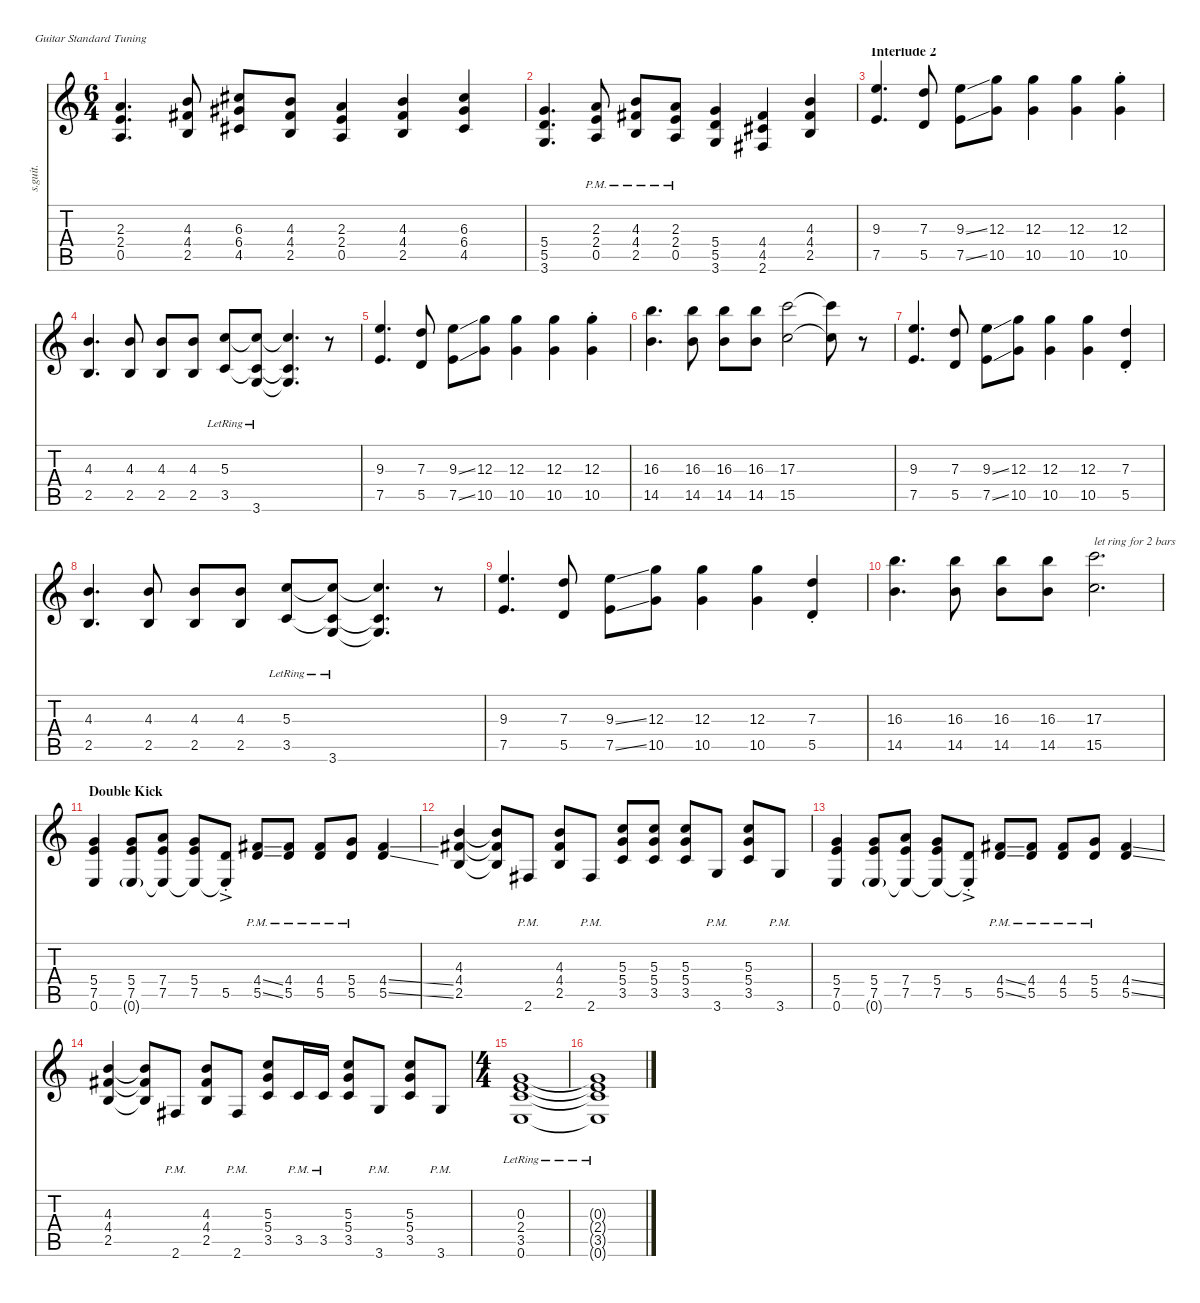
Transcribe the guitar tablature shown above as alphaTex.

\defaultSystemsLayout 4
\hideDynamics
\bracketExtendMode nobrackets
\track ("Kirk Hammett - Lead Distortion" "s.guit.") {instrument distortionguitar}
\staff {score tabs}
\tuning (E4 B3 G3 D3 A2 E2)
\ts (6 4)
\tempo (103 hide)
\clef g2
\ks c
(2.3 2.4 0.5).4{d lyrics (0 "") lyrics (1 "") lyrics (2 "") lyrics (3 "") lyrics (4 "") dy f} (4.3 4.4{acc #} 2.5).8{lyrics (0 "") lyrics (1 "") lyrics (2 "") lyrics (3 "") lyrics (4 "")} (6.3{acc #} 6.4{acc #} 4.5{acc #}).8{lyrics (0 "") lyrics (1 "") lyrics (2 "") lyrics (3 "") lyrics (4 "")} (4.3 4.4{acc #} 2.5).8{lyrics (0 "") lyrics (1 "") lyrics (2 "") lyrics (3 "") lyrics (4 "")} (2.3 2.4 0.5).4{lyrics (0 "") lyrics (1 "") lyrics (2 "") lyrics (3 "") lyrics (4 "")} (4.3 4.4{acc #} 2.5).4{lyrics (0 "") lyrics (1 "") lyrics (2 "") lyrics (3 "") lyrics (4 "")} (6.3{acc #} 6.4{acc #} 4.5{acc #}).4{lyrics (0 "") lyrics (1 "") lyrics (2 "") lyrics (3 "") lyrics (4 "")} |
(5.4 5.5 3.6).4{d lyrics (0 "") lyrics (1 "") lyrics (2 "") lyrics (3 "") lyrics (4 "")} (2.3{pm} 2.4{pm} 0.5{pm}).8{lyrics (0 "") lyrics (1 "") lyrics (2 "") lyrics (3 "") lyrics (4 "")} (4.3{pm} 4.4{pm acc #} 2.5{pm}).8{lyrics (0 "") lyrics (1 "") lyrics (2 "") lyrics (3 "") lyrics (4 "")} (2.3{pm} 2.4{pm} 0.5{pm}).8{lyrics (0 "") lyrics (1 "") lyrics (2 "") lyrics (3 "") lyrics (4 "")} (5.4 5.5 3.6).4{lyrics (0 "") lyrics (1 "") lyrics (2 "") lyrics (3 "") lyrics (4 "")} (4.4{acc #} 4.5{acc #} 2.6{acc #}).4{lyrics (0 "") lyrics (1 "") lyrics (2 "") lyrics (3 "") lyrics (4 "")} (4.3 4.4{acc #} 2.5).4{lyrics (0 "") lyrics (1 "") lyrics (2 "") lyrics (3 "") lyrics (4 "")} |
\section ("" "Interlude 2")
\tempo (108 hide)
(9.3 7.5).4{d lyrics (0 "") lyrics (1 "") lyrics (2 "") lyrics (3 "") lyrics (4 "")} (7.3 5.5).8{lyrics (0 "") lyrics (1 "") lyrics (2 "") lyrics (3 "") lyrics (4 "")} (9.3{ss} 7.5{ss}).8{lyrics (0 "") lyrics (1 "") lyrics (2 "") lyrics (3 "") lyrics (4 "")} (12.3 10.5).8{lyrics (0 "") lyrics (1 "") lyrics (2 "") lyrics (3 "") lyrics (4 "")} (12.3 10.5).4{lyrics (0 "") lyrics (1 "") lyrics (2 "") lyrics (3 "") lyrics (4 "")} (12.3 10.5).4{lyrics (0 "") lyrics (1 "") lyrics (2 "") lyrics (3 "") lyrics (4 "")} (12.3{st} 10.5{st}).4{lyrics (0 "") lyrics (1 "") lyrics (2 "") lyrics (3 "") lyrics (4 "")} |
(4.3 2.5).4{d lyrics (0 "") lyrics (1 "") lyrics (2 "") lyrics (3 "") lyrics (4 "")} (4.3 2.5).8{lyrics (0 "") lyrics (1 "") lyrics (2 "") lyrics (3 "") lyrics (4 "")} (4.3 2.5).8{lyrics (0 "") lyrics (1 "") lyrics (2 "") lyrics (3 "") lyrics (4 "")} (4.3 2.5).8{lyrics (0 "") lyrics (1 "") lyrics (2 "") lyrics (3 "") lyrics (4 "")} (5.3{lr} 3.5{lr}).8{lyrics (0 "") lyrics (1 "") lyrics (2 "") lyrics (3 "") lyrics (4 "")} (5.3{lr t} 3.5{lr t} 3.6{lr}).8{lyrics (0 "") lyrics (1 "") lyrics (2 "") lyrics (3 "") lyrics (4 "")} (5.3{t} 3.5{t} 3.6{t}).4{d lyrics (0 "") lyrics (1 "") lyrics (2 "") lyrics (3 "") lyrics (4 "")} r.8 |
(9.3 7.5).4{d lyrics (0 "") lyrics (1 "") lyrics (2 "") lyrics (3 "") lyrics (4 "")} (7.3 5.5).8{lyrics (0 "") lyrics (1 "") lyrics (2 "") lyrics (3 "") lyrics (4 "")} (9.3{ss} 7.5{ss}).8{lyrics (0 "") lyrics (1 "") lyrics (2 "") lyrics (3 "") lyrics (4 "")} (12.3 10.5).8{lyrics (0 "") lyrics (1 "") lyrics (2 "") lyrics (3 "") lyrics (4 "")} (12.3 10.5).4{lyrics (0 "") lyrics (1 "") lyrics (2 "") lyrics (3 "") lyrics (4 "")} (12.3 10.5).4{lyrics (0 "") lyrics (1 "") lyrics (2 "") lyrics (3 "") lyrics (4 "")} (12.3{st} 10.5{st}).4{lyrics (0 "") lyrics (1 "") lyrics (2 "") lyrics (3 "") lyrics (4 "")} |
(16.3 14.5).4{d lyrics (0 "") lyrics (1 "") lyrics (2 "") lyrics (3 "") lyrics (4 "")} (16.3 14.5).8{lyrics (0 "") lyrics (1 "") lyrics (2 "") lyrics (3 "") lyrics (4 "")} (16.3 14.5).8{lyrics (0 "") lyrics (1 "") lyrics (2 "") lyrics (3 "") lyrics (4 "")} (16.3 14.5).8{lyrics (0 "") lyrics (1 "") lyrics (2 "") lyrics (3 "") lyrics (4 "")} (17.3 15.5).2{lyrics (0 "") lyrics (1 "") lyrics (2 "") lyrics (3 "") lyrics (4 "")} (17.3{t} 15.5{t}).8{lyrics (0 "") lyrics (1 "") lyrics (2 "") lyrics (3 "") lyrics (4 "")} r.8 |
(9.3 7.5).4{d lyrics (0 "") lyrics (1 "") lyrics (2 "") lyrics (3 "") lyrics (4 "")} (7.3 5.5).8{lyrics (0 "") lyrics (1 "") lyrics (2 "") lyrics (3 "") lyrics (4 "")} (9.3{ss} 7.5{ss}).8{lyrics (0 "") lyrics (1 "") lyrics (2 "") lyrics (3 "") lyrics (4 "")} (12.3 10.5).8{lyrics (0 "") lyrics (1 "") lyrics (2 "") lyrics (3 "") lyrics (4 "")} (12.3 10.5).4{lyrics (0 "") lyrics (1 "") lyrics (2 "") lyrics (3 "") lyrics (4 "")} (12.3 10.5).4{lyrics (0 "") lyrics (1 "") lyrics (2 "") lyrics (3 "") lyrics (4 "")} (7.3{st} 5.5{st}).4{lyrics (0 "") lyrics (1 "") lyrics (2 "") lyrics (3 "") lyrics (4 "")} |
(4.3 2.5).4{d lyrics (0 "") lyrics (1 "") lyrics (2 "") lyrics (3 "") lyrics (4 "")} (4.3 2.5).8{lyrics (0 "") lyrics (1 "") lyrics (2 "") lyrics (3 "") lyrics (4 "")} (4.3 2.5).8{lyrics (0 "") lyrics (1 "") lyrics (2 "") lyrics (3 "") lyrics (4 "")} (4.3 2.5).8{lyrics (0 "") lyrics (1 "") lyrics (2 "") lyrics (3 "") lyrics (4 "")} (5.3{lr} 3.5{lr}).8{lyrics (0 "") lyrics (1 "") lyrics (2 "") lyrics (3 "") lyrics (4 "")} (5.3{lr t} 3.5{lr t} 3.6{lr}).8{lyrics (0 "") lyrics (1 "") lyrics (2 "") lyrics (3 "") lyrics (4 "")} (5.3{t} 3.5{t} 3.6{t}).4{d lyrics (0 "") lyrics (1 "") lyrics (2 "") lyrics (3 "") lyrics (4 "")} r.8 |
(9.3 7.5).4{d lyrics (0 "") lyrics (1 "") lyrics (2 "") lyrics (3 "") lyrics (4 "")} (7.3 5.5).8{lyrics (0 "") lyrics (1 "") lyrics (2 "") lyrics (3 "") lyrics (4 "")} (9.3{ss} 7.5{ss}).8{lyrics (0 "") lyrics (1 "") lyrics (2 "") lyrics (3 "") lyrics (4 "")} (12.3 10.5).8{lyrics (0 "") lyrics (1 "") lyrics (2 "") lyrics (3 "") lyrics (4 "")} (12.3 10.5).4{lyrics (0 "") lyrics (1 "") lyrics (2 "") lyrics (3 "") lyrics (4 "")} (12.3 10.5).4{lyrics (0 "") lyrics (1 "") lyrics (2 "") lyrics (3 "") lyrics (4 "")} (7.3{st} 5.5{st}).4{lyrics (0 "") lyrics (1 "") lyrics (2 "") lyrics (3 "") lyrics (4 "")} |
(16.3 14.5).4{d lyrics (0 "") lyrics (1 "") lyrics (2 "") lyrics (3 "") lyrics (4 "")} (16.3 14.5).8{lyrics (0 "") lyrics (1 "") lyrics (2 "") lyrics (3 "") lyrics (4 "")} (16.3 14.5).8{lyrics (0 "") lyrics (1 "") lyrics (2 "") lyrics (3 "") lyrics (4 "")} (16.3 14.5).8{lyrics (0 "") lyrics (1 "") lyrics (2 "") lyrics (3 "") lyrics (4 "")} (17.3 15.5).2{d txt "let ring for 2 bars" lyrics (0 "") lyrics (1 "") lyrics (2 "") lyrics (3 "") lyrics (4 "")} |
\section ("" "Double Kick")
(5.4 7.5 0.6).4{lyrics (0 "") lyrics (1 "") lyrics (2 "") lyrics (3 "") lyrics (4 "")} (5.4 7.5 0.6{g}).8{lyrics (0 "") lyrics (1 "") lyrics (2 "") lyrics (3 "") lyrics (4 "")} (7.4 7.5 0.6{t}).8{lyrics (0 "") lyrics (1 "") lyrics (2 "") lyrics (3 "") lyrics (4 "")} (5.4 7.5 0.6{t}).8{lyrics (0 "") lyrics (1 "") lyrics (2 "") lyrics (3 "") lyrics (4 "")} (5.5{ac st} 0.6{t}).8{lyrics (0 "") lyrics (1 "") lyrics (2 "") lyrics (3 "") lyrics (4 "")} (4.4{ss pm acc #} 5.5{ss pm}).8{lyrics (0 "") lyrics (1 "") lyrics (2 "") lyrics (3 "") lyrics (4 "")} (4.4{pm acc #} 5.5{pm}).8{lyrics (0 "") lyrics (1 "") lyrics (2 "") lyrics (3 "") lyrics (4 "")} (4.4{pm acc #} 5.5{pm}).8{lyrics (0 "") lyrics (1 "") lyrics (2 "") lyrics (3 "") lyrics (4 "")} (5.4{pm} 5.5{pm}).8{lyrics (0 "") lyrics (1 "") lyrics (2 "") lyrics (3 "") lyrics (4 "")} (4.4{ss acc #} 5.5{ss}).4{lyrics (0 "") lyrics (1 "") lyrics (2 "") lyrics (3 "") lyrics (4 "")} |
(4.3 4.4{acc #} 2.5).4{lyrics (0 "") lyrics (1 "") lyrics (2 "") lyrics (3 "") lyrics (4 "")} (4.3{t} 4.4{t acc #} 2.5{t}).8{lyrics (0 "") lyrics (1 "") lyrics (2 "") lyrics (3 "") lyrics (4 "")} 2.6{pm acc #}.8{lyrics (0 "") lyrics (1 "") lyrics (2 "") lyrics (3 "") lyrics (4 "")} (4.3 4.4{acc #} 2.5).8{lyrics (0 "") lyrics (1 "") lyrics (2 "") lyrics (3 "") lyrics (4 "")} 2.6{pm acc #}.8{lyrics (0 "") lyrics (1 "") lyrics (2 "") lyrics (3 "") lyrics (4 "")} (5.3 5.4 3.5).8{lyrics (0 "") lyrics (1 "") lyrics (2 "") lyrics (3 "") lyrics (4 "")} (5.3 5.4 3.5).8{lyrics (0 "") lyrics (1 "") lyrics (2 "") lyrics (3 "") lyrics (4 "")} (5.3 5.4 3.5).8{lyrics (0 "") lyrics (1 "") lyrics (2 "") lyrics (3 "") lyrics (4 "")} 3.6{pm}.8{lyrics (0 "") lyrics (1 "") lyrics (2 "") lyrics (3 "") lyrics (4 "")} (5.3 5.4 3.5).8{lyrics (0 "") lyrics (1 "") lyrics (2 "") lyrics (3 "") lyrics (4 "")} 3.6{pm}.8{lyrics (0 "") lyrics (1 "") lyrics (2 "") lyrics (3 "") lyrics (4 "")} |
(5.4 7.5 0.6).4{lyrics (0 "") lyrics (1 "") lyrics (2 "") lyrics (3 "") lyrics (4 "")} (5.4 7.5 0.6{g}).8{lyrics (0 "") lyrics (1 "") lyrics (2 "") lyrics (3 "") lyrics (4 "")} (7.4 7.5 0.6{t}).8{lyrics (0 "") lyrics (1 "") lyrics (2 "") lyrics (3 "") lyrics (4 "")} (5.4 7.5 0.6{t}).8{lyrics (0 "") lyrics (1 "") lyrics (2 "") lyrics (3 "") lyrics (4 "")} (5.5{ac st} 0.6{t}).8{lyrics (0 "") lyrics (1 "") lyrics (2 "") lyrics (3 "") lyrics (4 "")} (4.4{ss pm acc #} 5.5{ss pm}).8{lyrics (0 "") lyrics (1 "") lyrics (2 "") lyrics (3 "") lyrics (4 "")} (4.4{pm acc #} 5.5{pm}).8{lyrics (0 "") lyrics (1 "") lyrics (2 "") lyrics (3 "") lyrics (4 "")} (4.4{pm acc #} 5.5{pm}).8{lyrics (0 "") lyrics (1 "") lyrics (2 "") lyrics (3 "") lyrics (4 "")} (5.4{pm} 5.5{pm}).8{lyrics (0 "") lyrics (1 "") lyrics (2 "") lyrics (3 "") lyrics (4 "")} (4.4{ss acc #} 5.5{ss}).4{lyrics (0 "") lyrics (1 "") lyrics (2 "") lyrics (3 "") lyrics (4 "")} |
(4.3 4.4{acc #} 2.5).4{lyrics (0 "") lyrics (1 "") lyrics (2 "") lyrics (3 "") lyrics (4 "")} (4.3{t} 4.4{t acc #} 2.5{t}).8{lyrics (0 "") lyrics (1 "") lyrics (2 "") lyrics (3 "") lyrics (4 "")} 2.6{pm acc #}.8{lyrics (0 "") lyrics (1 "") lyrics (2 "") lyrics (3 "") lyrics (4 "")} (4.3 4.4{acc #} 2.5).8{lyrics (0 "") lyrics (1 "") lyrics (2 "") lyrics (3 "") lyrics (4 "")} 2.6{pm acc #}.8{lyrics (0 "") lyrics (1 "") lyrics (2 "") lyrics (3 "") lyrics (4 "")} (5.3 5.4 3.5).8{lyrics (0 "") lyrics (1 "") lyrics (2 "") lyrics (3 "") lyrics (4 "")} 3.5{pm}.16{lyrics (0 "") lyrics (1 "") lyrics (2 "") lyrics (3 "") lyrics (4 "")} 3.5{pm}.16{lyrics (0 "") lyrics (1 "") lyrics (2 "") lyrics (3 "") lyrics (4 "")} (5.3 5.4 3.5).8{lyrics (0 "") lyrics (1 "") lyrics (2 "") lyrics (3 "") lyrics (4 "")} 3.6{pm}.8{lyrics (0 "") lyrics (1 "") lyrics (2 "") lyrics (3 "") lyrics (4 "")} (5.3 5.4 3.5).8{lyrics (0 "") lyrics (1 "") lyrics (2 "") lyrics (3 "") lyrics (4 "")} 3.6{pm}.8{lyrics (0 "") lyrics (1 "") lyrics (2 "") lyrics (3 "") lyrics (4 "")} |
\ts (4 4)
\beaming (8 2 2 2 2)
(0.3{lr} 2.4{lr} 3.5{lr} 0.6{lr}).1{lyrics (0 "") lyrics (1 "") lyrics (2 "") lyrics (3 "") lyrics (4 "") dy ff} |
(0.3{lr t} 2.4{lr t} 3.5{lr t} 0.6{lr t}).1{lyrics (0 "") lyrics (1 "") lyrics (2 "") lyrics (3 "") lyrics (4 "") dy f}
